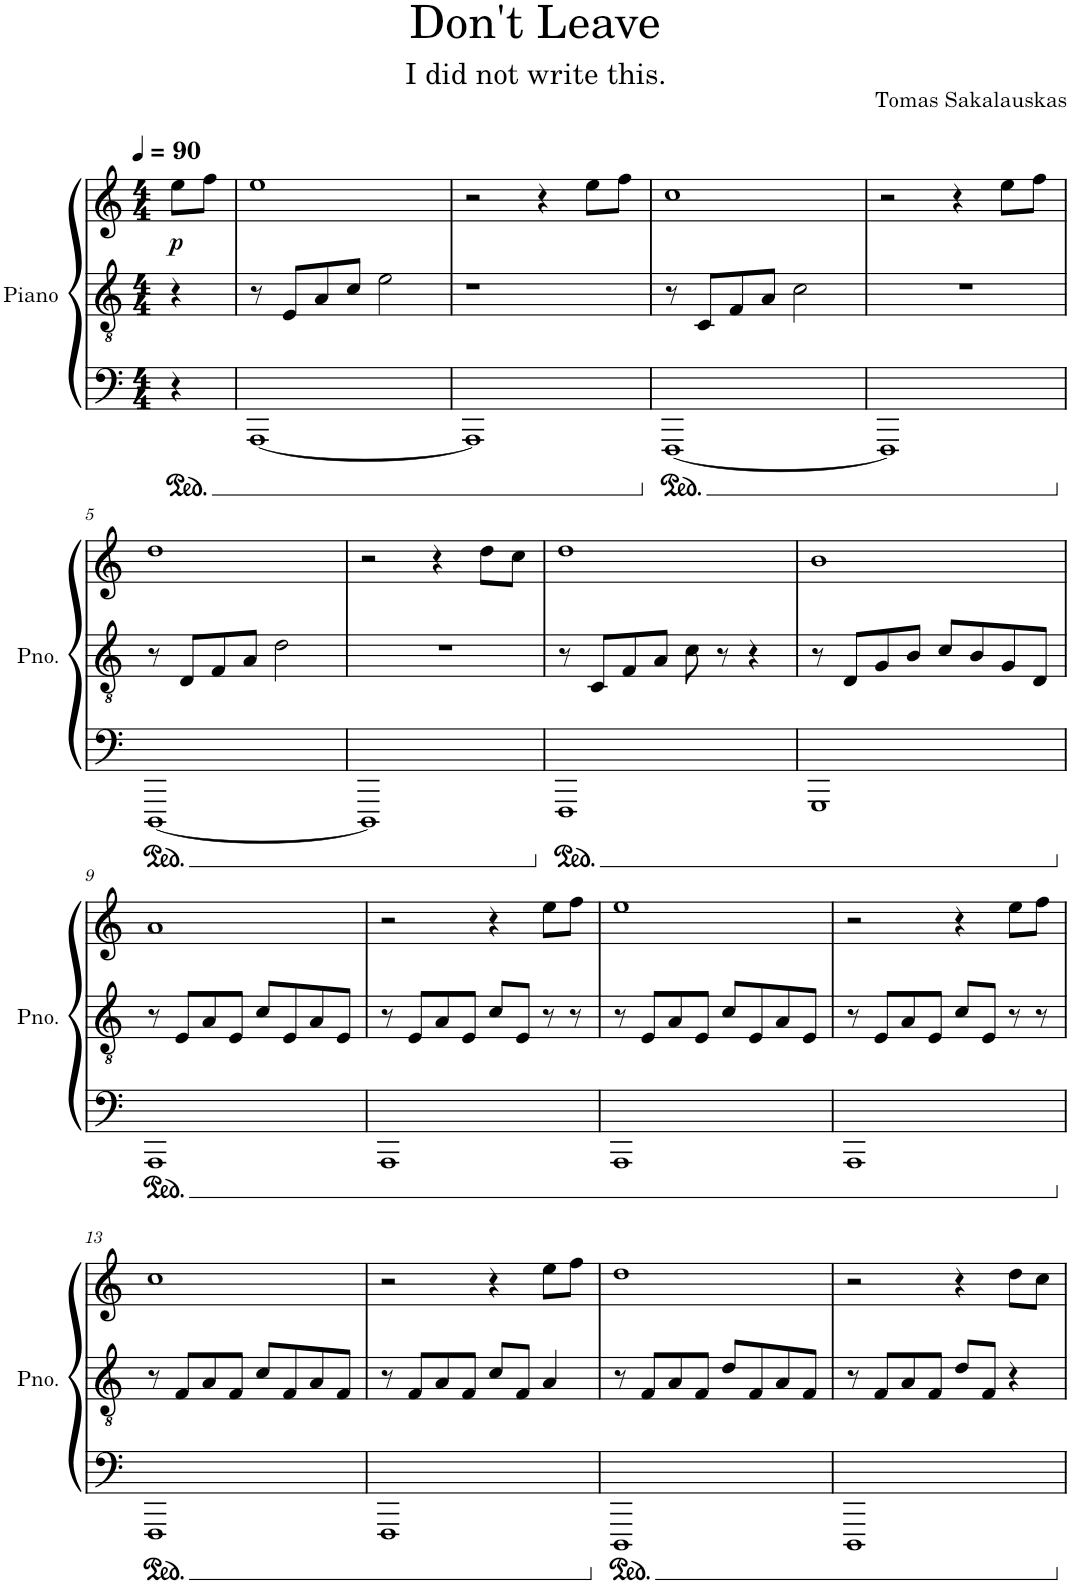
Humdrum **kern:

**kern	**kern	**kern	**dynam	**kern	**kern	**kern
*part4	*part4	*part4	*part4	*part3	*part2	*part1
*staff6	*staff5	*staff4	*staff4/5/6	*staff3	*staff2	*staff1
*I"Piano	*	*	*	*I"Oboe	*I"Horn in C	*I"Flute
*I'Pno.	*	*	*	*I'Ob.	*	*I'Fl.
*clefF4	*clefGv2	*clefG2	*	*clefG2	*clefG2	*clefG2
*	*	*	*	*	*Trd7c12	*
*k[]	*k[]	*k[]	*	*k[]	*k[]	*k[]
*M4/4	*M4/4	*M4/4	*	*M4/4	*M4/4	*M4/4
*MM90	*MM90	*MM90	*	*MM90	*MM90	*MM90
=	=	=	=	=	=	=
!	!	!	!LO:DY:b	!	!	!
4r	4r	8ee\L	p	4r	4r	4r
.	.	8ff\J	.	.	.	.
=1	=1	=1	=1	=1	=1	=1
[1AAA	8r	1ee	.	1r	1r	1r
.	8E/L	.	.	.	.	.
.	8A/	.	.	.	.	.
.	8c/J	.	.	.	.	.
.	2e\	.	.	.	.	.
=2	=2	=2	=2	=2	=2	=2
1AAA]	1r	2r	.	1r	1r	1r
.	.	4r	.	.	.	.
.	.	8ee\L	.	.	.	.
.	.	8ff\J	.	.	.	.
=3	=3	=3	=3	=3	=3	=3
[1FFF	8r	1cc	.	1r	1r	1r
.	8C/L	.	.	.	.	.
.	8F/	.	.	.	.	.
.	8A/J	.	.	.	.	.
.	2c\	.	.	.	.	.
=4	=4	=4	=4	=4	=4	=4
1FFF]	1r	2r	.	1r	1r	1r
.	.	4r	.	.	.	.
.	.	8ee\L	.	.	.	.
.	.	8ff\J	.	.	.	.
!!LO:LB:g=z
=5	=5	=5	=5	=5	=5	=5
[1DDD	8r	1dd	.	1r	1r	1r
.	8D/L	.	.	.	.	.
.	8F/	.	.	.	.	.
.	8A/J	.	.	.	.	.
.	2d\	.	.	.	.	.
=6	=6	=6	=6	=6	=6	=6
1DDD]	1r	2r	.	1r	1r	1r
.	.	4r	.	.	.	.
.	.	8dd\L	.	.	.	.
.	.	8cc\J	.	.	.	.
=7	=7	=7	=7	=7	=7	=7
1FFF	8r	1dd	.	1r	1r	1r
.	8C/L	.	.	.	.	.
.	8F/	.	.	.	.	.
.	8A/J	.	.	.	.	.
.	8c\	.	.	.	.	.
.	8r	.	.	.	.	.
.	4r	.	.	.	.	.
=8	=8	=8	=8	=8	=8	=8
1GGG	8r	1b	.	1r	1r	1r
.	8D/L	.	.	.	.	.
.	8G/	.	.	.	.	.
.	8B/J	.	.	.	.	.
.	8c/L	.	.	.	.	.
.	8B/	.	.	.	.	.
.	8G/	.	.	.	.	.
.	8D/J	.	.	.	.	.
!!LO:LB:g=z
=9	=9	=9	=9	=9	=9	=9
1AAA	8r	1a	.	1r	1r	1r
.	8E/L	.	.	.	.	.
.	8A/	.	.	.	.	.
.	8E/J	.	.	.	.	.
.	8c/L	.	.	.	.	.
.	8E/	.	.	.	.	.
.	8A/	.	.	.	.	.
.	8E/J	.	.	.	.	.
=10	=10	=10	=10	=10	=10	=10
1AAA	8r	2r	.	1r	1r	1r
.	8E/L	.	.	.	.	.
.	8A/	.	.	.	.	.
.	8E/J	.	.	.	.	.
.	8c/L	4r	.	.	.	.
.	8E/J	.	.	.	.	.
.	8r	8ee\L	.	.	.	.
.	8r	8ff\J	.	.	.	.
=11	=11	=11	=11	=11	=11	=11
1AAA	8r	1ee	.	1r	1r	1r
.	8E/L	.	.	.	.	.
.	8A/	.	.	.	.	.
.	8E/J	.	.	.	.	.
.	8c/L	.	.	.	.	.
.	8E/	.	.	.	.	.
.	8A/	.	.	.	.	.
.	8E/J	.	.	.	.	.
=12	=12	=12	=12	=12	=12	=12
1AAA	8r	2r	.	1r	1r	1r
.	8E/L	.	.	.	.	.
.	8A/	.	.	.	.	.
.	8E/J	.	.	.	.	.
.	8c/L	4r	.	.	.	.
.	8E/J	.	.	.	.	.
.	8r	8ee\L	.	.	.	.
.	8r	8ff\J	.	.	.	.
!!LO:LB:g=z
=13	=13	=13	=13	=13	=13	=13
1FFF	8r	1cc	.	1r	1r	1r
.	8F/L	.	.	.	.	.
.	8A/	.	.	.	.	.
.	8F/J	.	.	.	.	.
.	8c/L	.	.	.	.	.
.	8F/	.	.	.	.	.
.	8A/	.	.	.	.	.
.	8F/J	.	.	.	.	.
=14	=14	=14	=14	=14	=14	=14
1FFF	8r	2r	.	1r	1r	1r
.	8F/L	.	.	.	.	.
.	8A/	.	.	.	.	.
.	8F/J	.	.	.	.	.
.	8c/L	4r	.	.	.	.
.	8F/J	.	.	.	.	.
.	4A/	8ee\L	.	.	.	.
.	.	8ff\J	.	.	.	.
=15	=15	=15	=15	=15	=15	=15
1DDD	8r	1dd	.	1r	1r	1r
.	8F/L	.	.	.	.	.
.	8A/	.	.	.	.	.
.	8F/J	.	.	.	.	.
.	8d/L	.	.	.	.	.
.	8F/	.	.	.	.	.
.	8A/	.	.	.	.	.
.	8F/J	.	.	.	.	.
=16	=16	=16	=16	=16	=16	=16
1DDD	8r	2r	.	1r	1r	1r
.	8F/L	.	.	.	.	.
.	8A/	.	.	.	.	.
.	8F/J	.	.	.	.	.
.	8d/L	4r	.	.	.	.
.	8F/J	.	.	.	.	.
.	4r	8dd\L	.	.	.	.
.	.	8cc\J	.	.	.	.
=	=	=	=	=	=	=
*-	*-	*-	*-	*-	*-	*-
